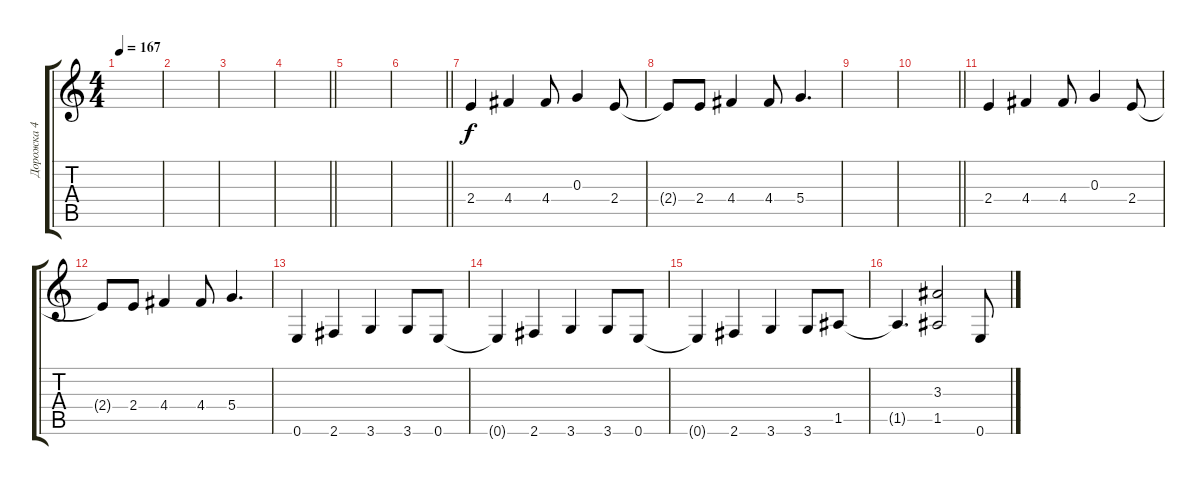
\track ("Дорожка 4" "Дорожка 4") {instrument slapbass1}
\staff {score tabs}
\tuning (E4 B3 G3 D3 A2 E2) {hide}
\ts (4 4)
\tempo 167
\clef g2
\ks c
|
|
|
\barLineRight lightlight
|
|
\barLineRight lightlight
|
2.4.4 4.4.4 4.4.8 0.3.4 2.4.8 |
2.4{t}.8 2.4.8 4.4.4 4.4.8 5.4.4{d} |
|
\barLineRight lightlight
|
2.4.4 4.4.4 4.4.8 0.3.4 2.4.8 |
2.4{t}.8 2.4.8 4.4.4 4.4.8 5.4.4{d} |
0.6.4 2.6.4 3.6.4 3.6.8 0.6.8 |
0.6{t}.4 2.6.4 3.6.4 3.6.8 0.6.8 |
0.6{t}.4 2.6.4 3.6.4 3.6.8 1.5.8 |
1.5{t}.4{d} (3.3 1.5).2 0.6.8
